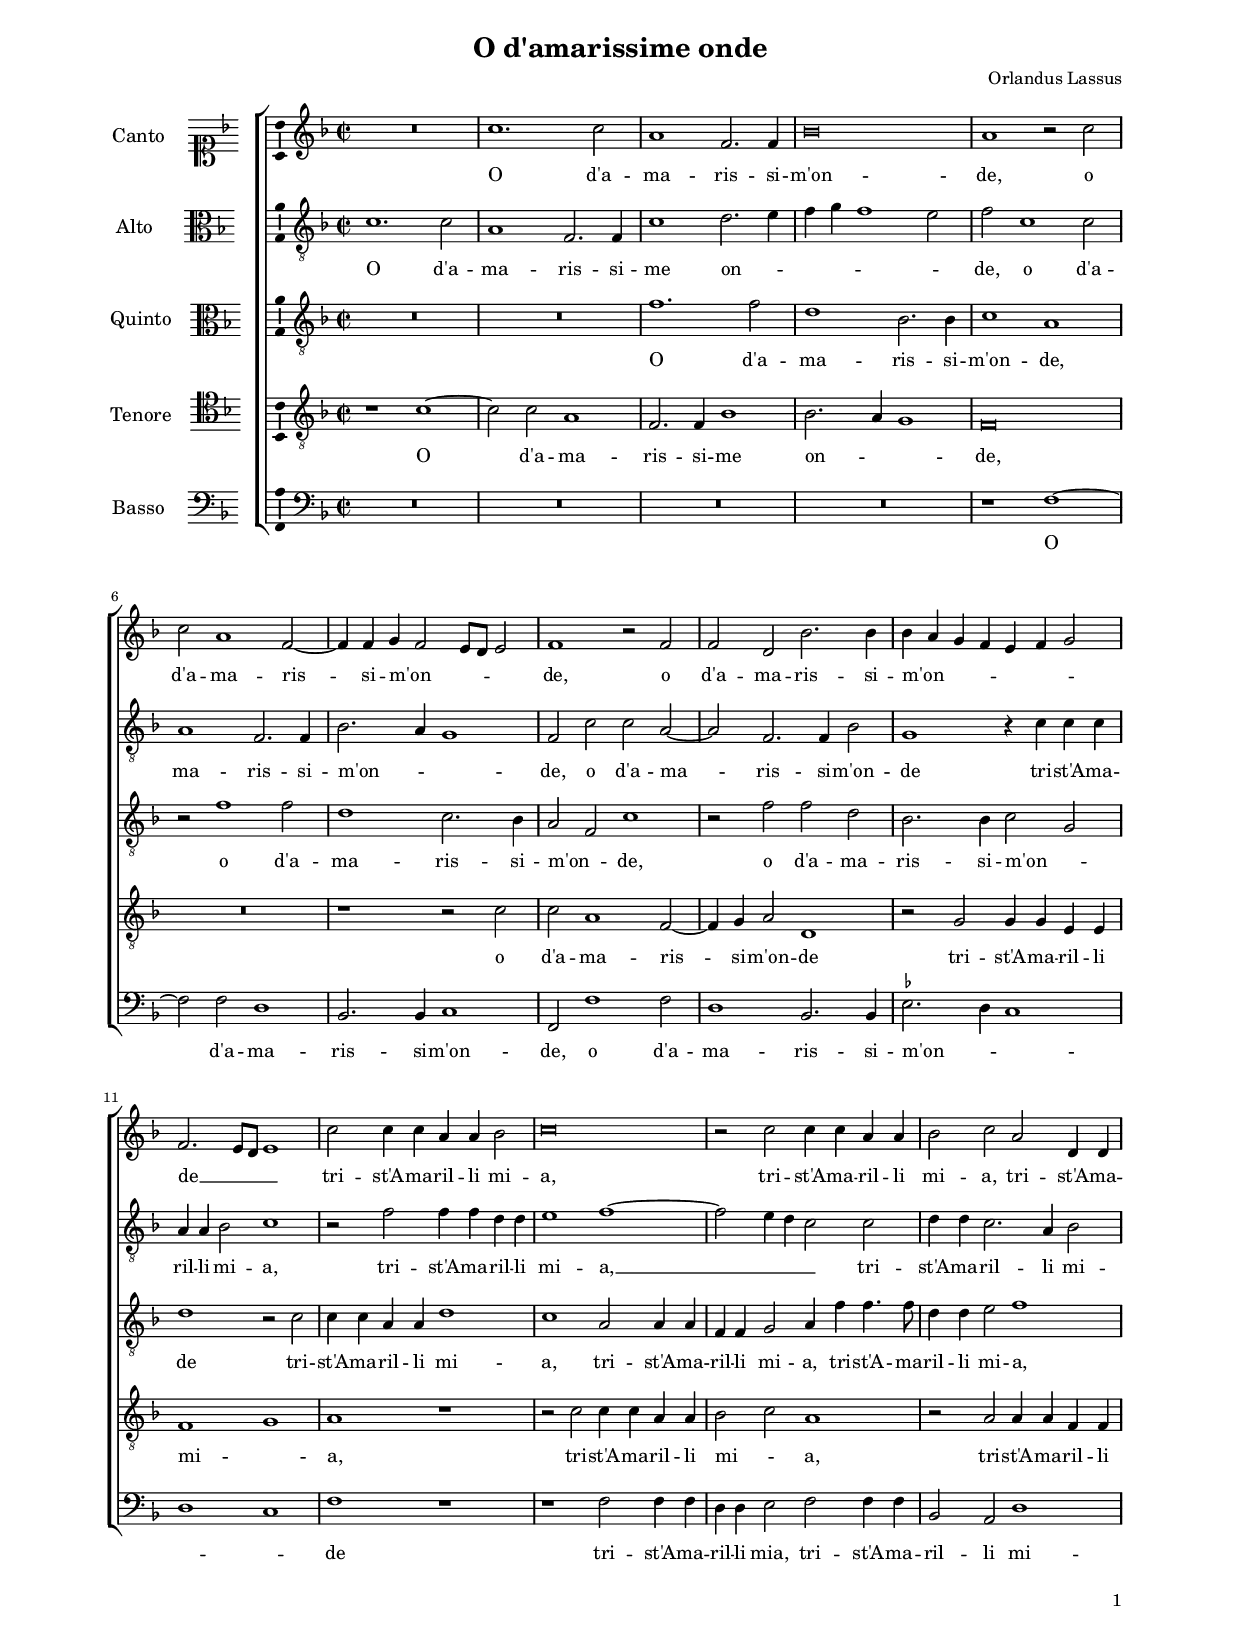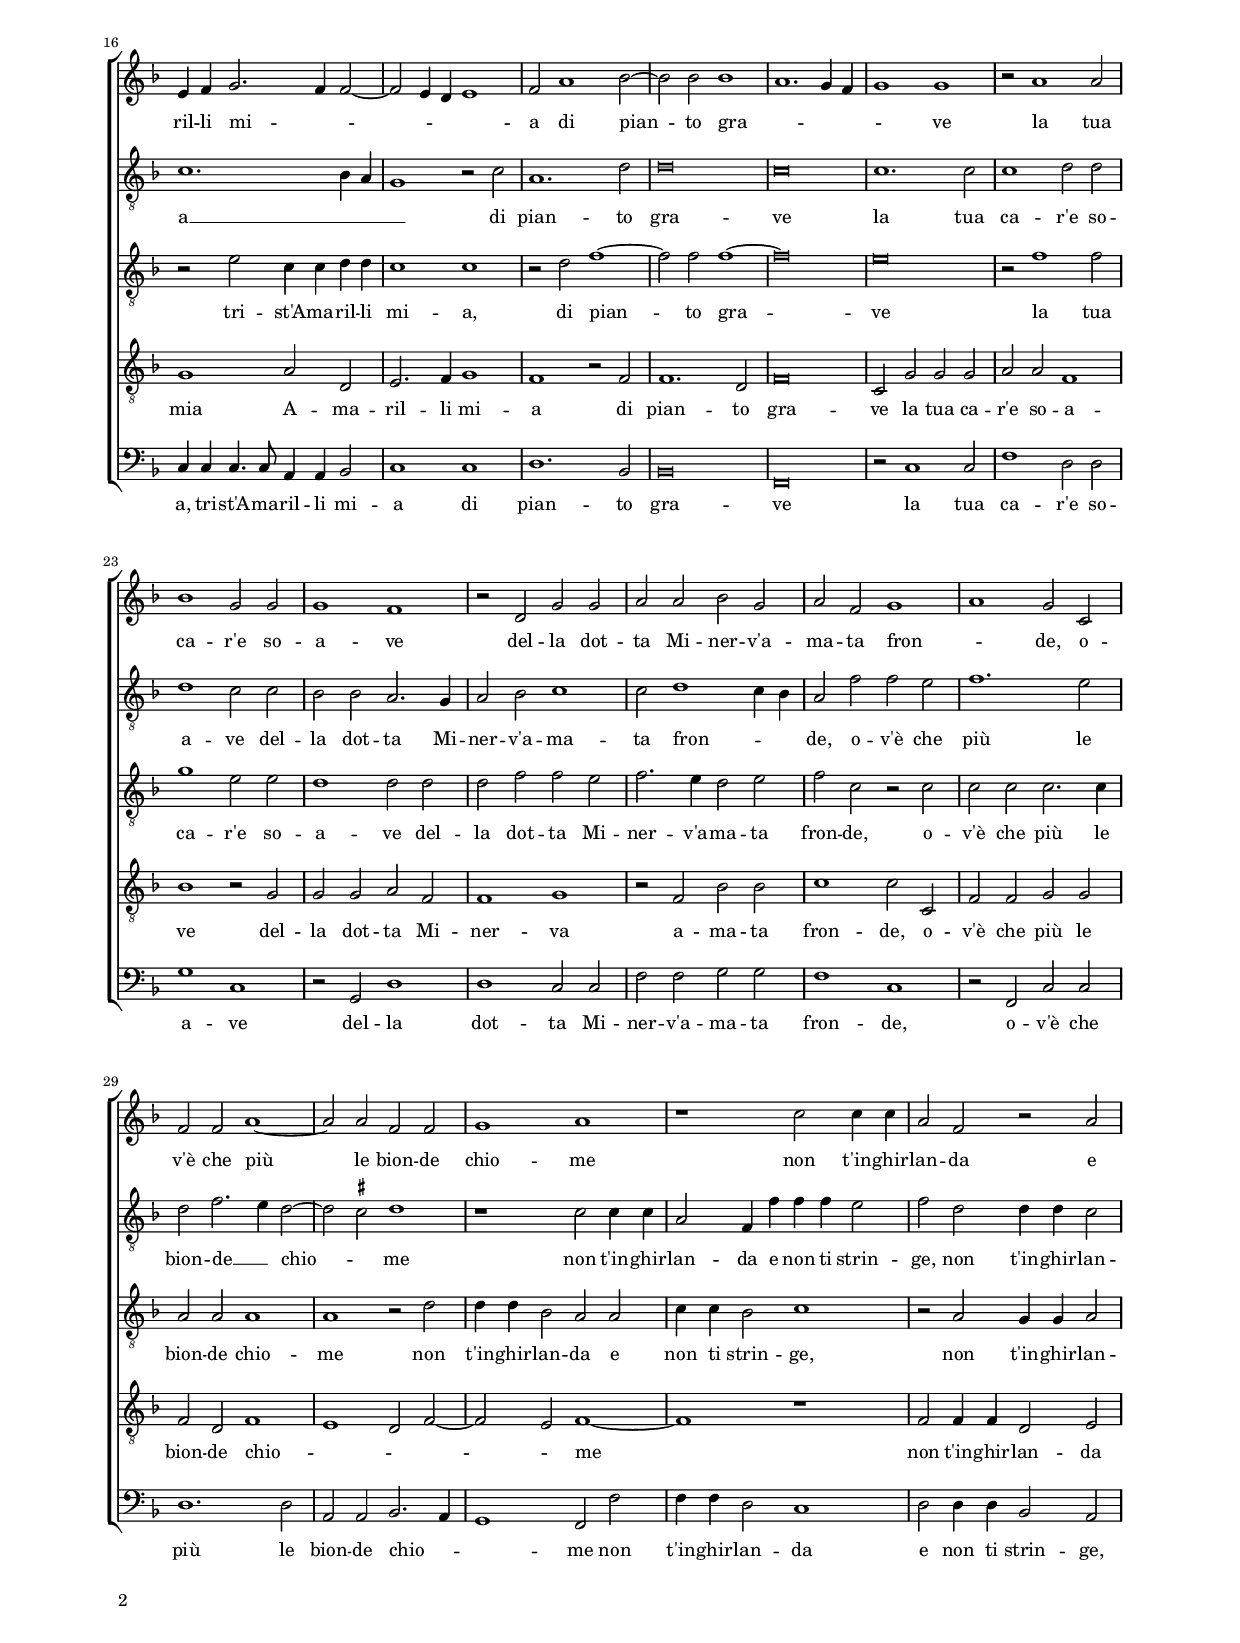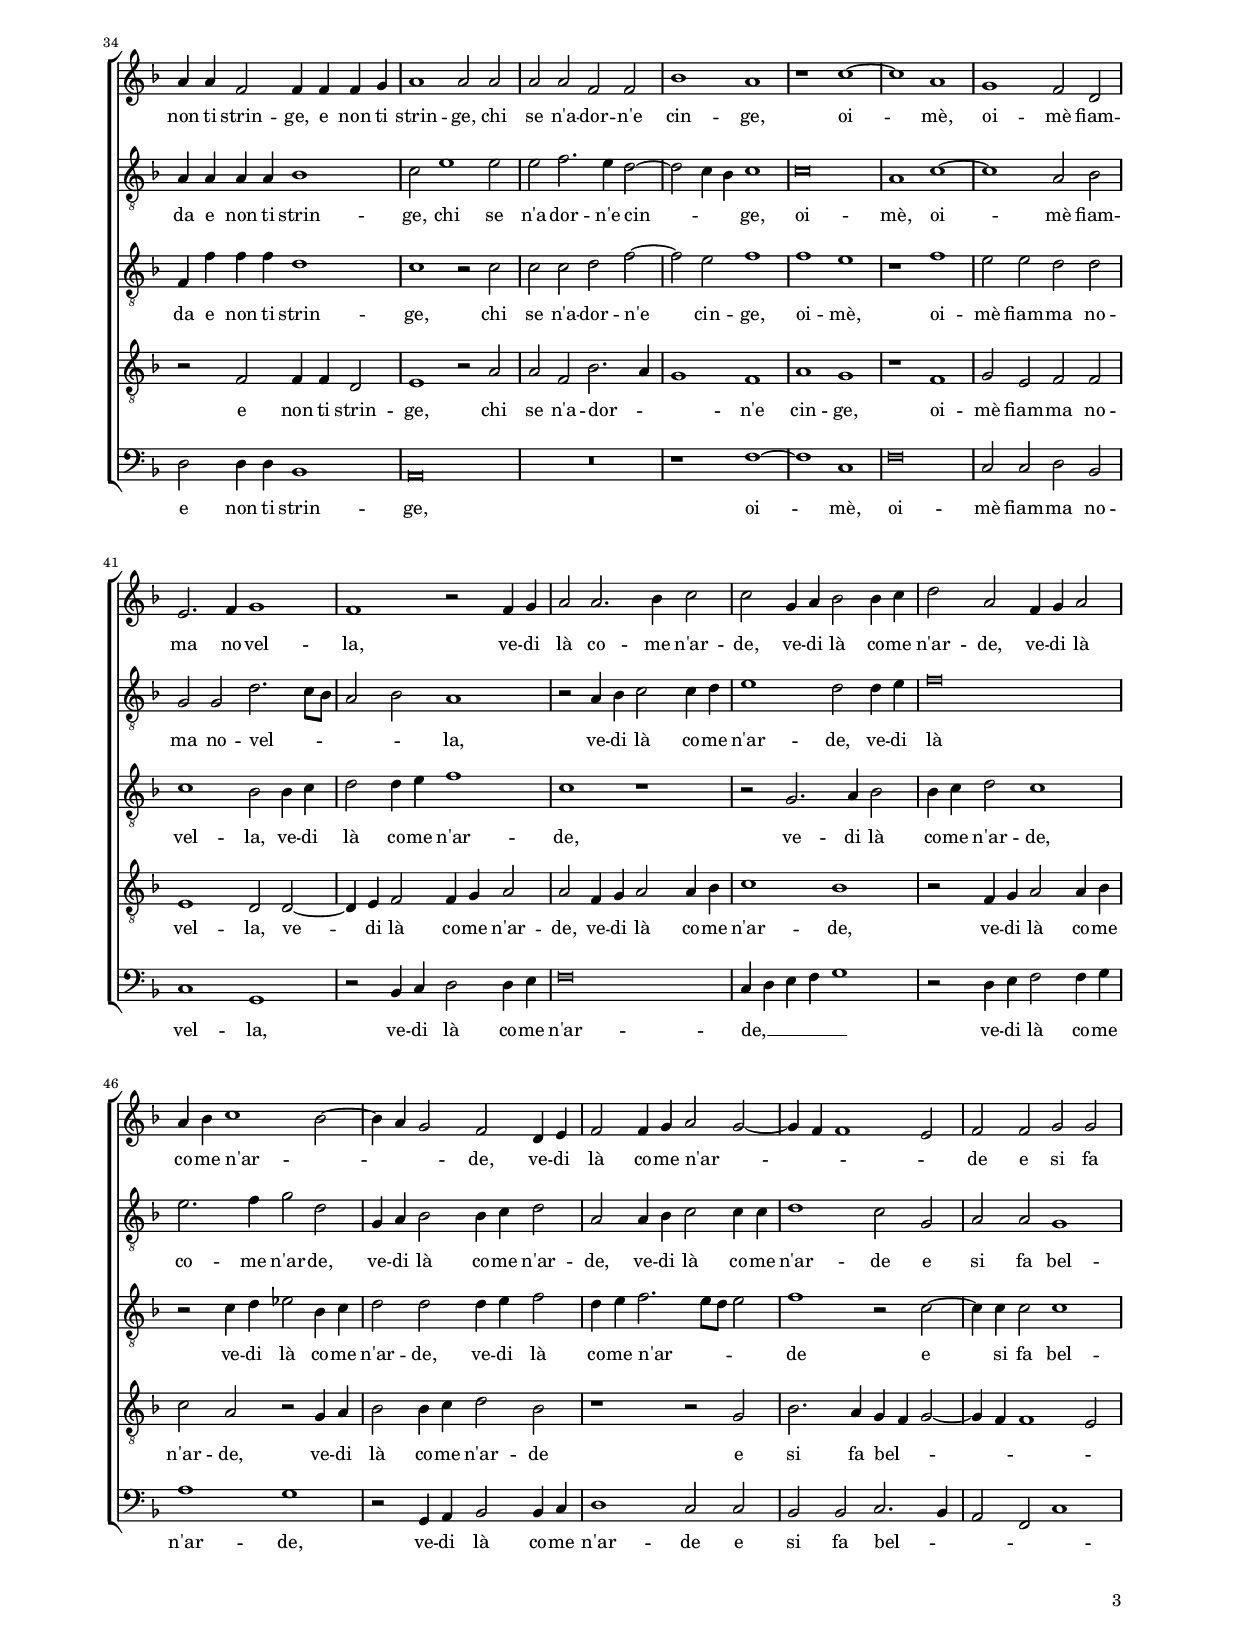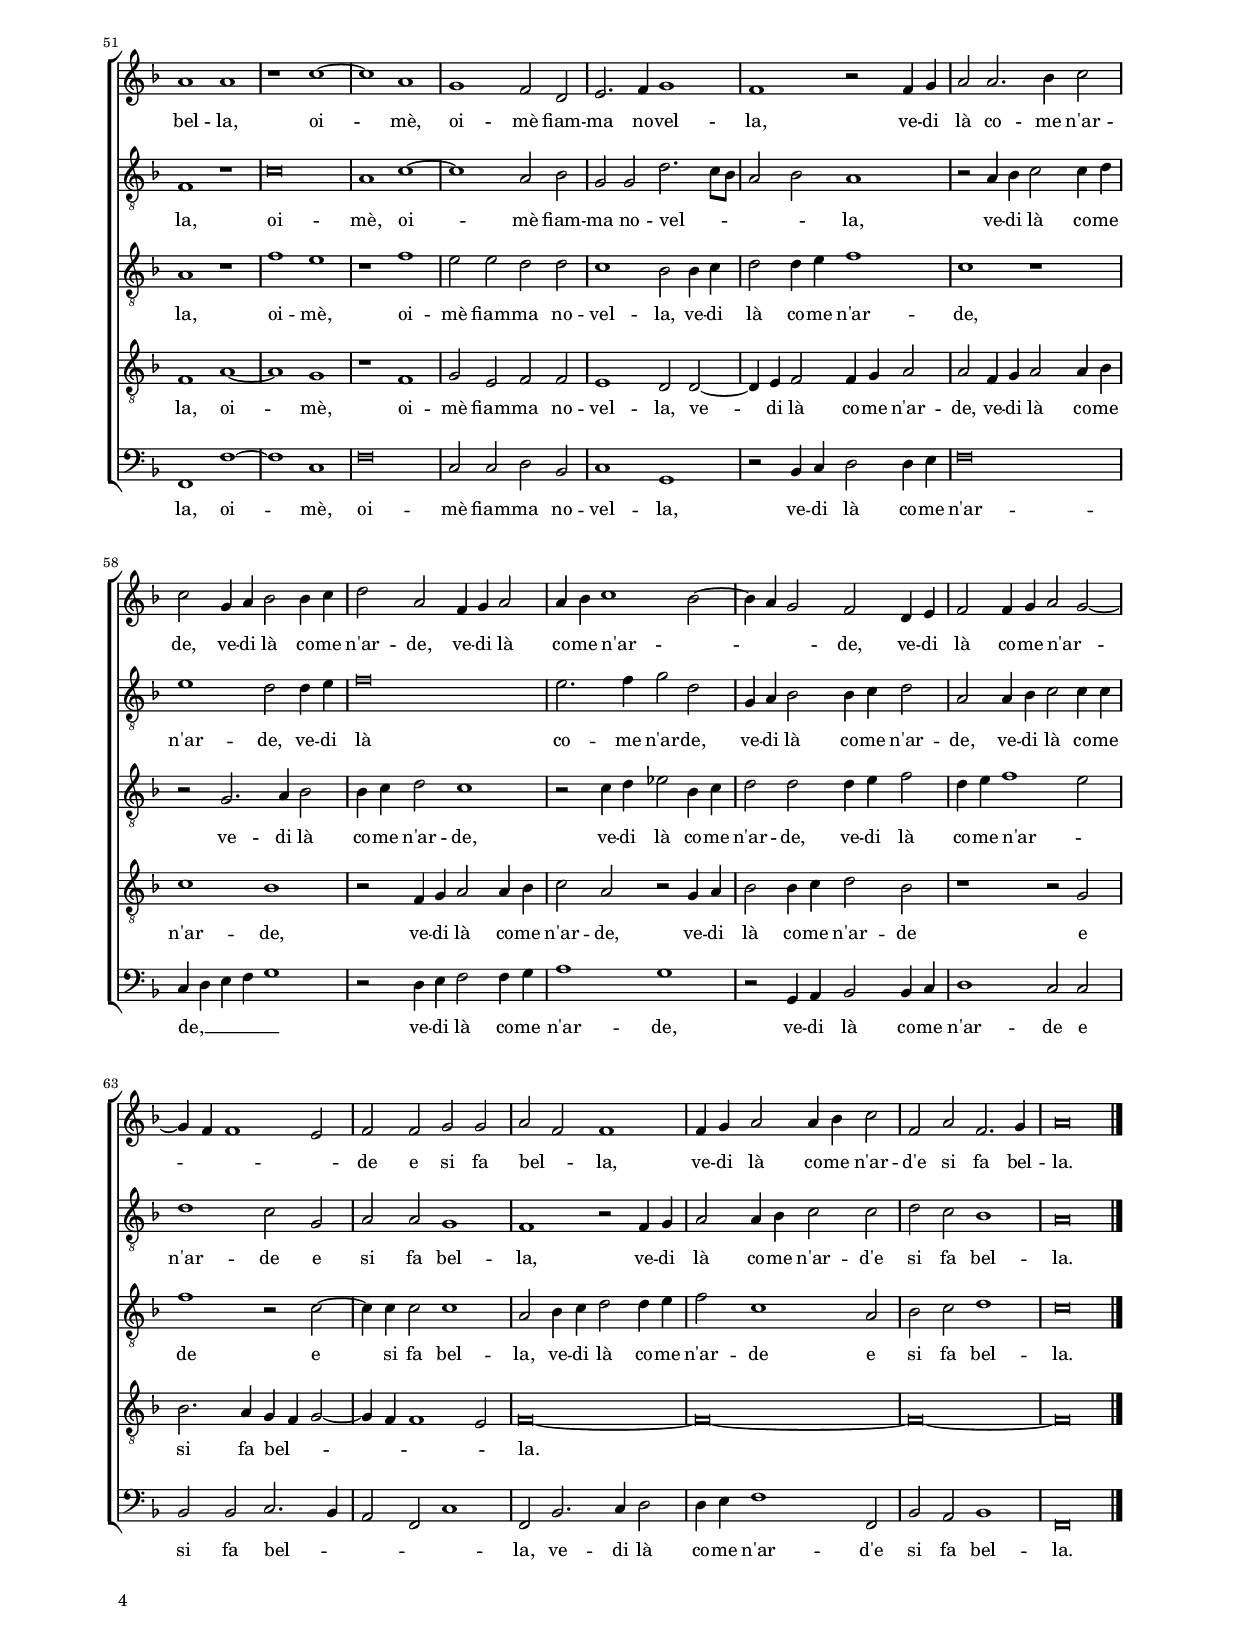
\header
{
  title="O d'amarissime onde"
  composer="Orlandus Lassus"
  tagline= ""
}

\version "2.24.1"
\language deutsch
#(set-global-staff-size 15)
% #(set-default-paper-size "letter")
#(ly:set-option 'point-and-click #f)


\paper
	{
	top-margin = 1.8 \cm
	bottom-margin = 1.2 \cm
	left-margin = 2 \cm
	right-margin = 2 \cm
	ragged-bottom = ##f
	ragged-last-bottom = ##f
	print-page-number = ##f
	system-system-spacing = #'((basic-distance . 16) (minimum-distance . 14) (padding . 5) (strechability . 150))
	oddFooterMarkup=\markup   \fill-line { "" \fromproperty #'page:page-number-string }
	evenFooterMarkup=\markup  \fill-line { \fromproperty #'page:page-number-string "" }
	last-bottom-spacing = #'((basic-distance . 12) (minimum-distance . 7) (padding . 4))
%	systems-per-page = 3
%	min-systems-per-page = 3
	markup-system-spacing.basic-distance = #12
	}

	
global = {
	\key f \major
	\time 2/2 \set Score.measureLength = #(ly:make-moment 2/1)
	\skip 1*2*68 \bar "|."
	}

	ficta = { \once \set suggestAccidentals = ##t }

	forget = #(define-music-function (music) (ly:music?) #{
		\accidentalStyle forget
		$music
		\accidentalStyle default
		#})


incipitcantus = \markup { \score {
	{
	\set Staff.instrumentName = \markup { \fontsize #1 "Canto" }
	\key f \major
	\clef soprano
	s4 \bar ""
	}
	\layout  {
	raggedright = ##t
	indent = 1.6 \cm
	line-width = 2.2\cm
	\context { \Staff \remove Time_signature_engraver }
	\override Staff.Clef.Y-extent = #'(0 . 0)
	}} \hspace #1 }

      
incipitaltus = \markup { \score {
	{
	\set Staff.instrumentName = \markup { \fontsize #1 "Alto" }
	\key f \major
	\clef alto
	s4 \bar ""
	}
	\layout  {
	raggedright = ##t
	indent = 1.6 \cm
	line-width = 2.2\cm
	\context { \Staff \remove Time_signature_engraver }
	\override Staff.Clef.Y-extent = #'(0 . 0)
	}} \hspace #1 }
      
      
incipitquintus = \markup { \score {
	{
	\set Staff.instrumentName = \markup { \fontsize #1 "Quinto" }
	\key f \major
	\clef alto
	s4 \bar ""
	}
	\layout  {
	raggedright = ##t
	indent = 1.6 \cm
	line-width = 2.2\cm
	\context { \Staff \remove Time_signature_engraver }
	\override Staff.Clef.Y-extent = #'(0 . 0)
	}} \hspace #1 }


incipittenor = \markup { \score {
	{
	\set Staff.instrumentName = \markup { \fontsize #1 "Tenore" }
	\key f \major
	\clef tenor
	s4 \bar ""
	}
	\layout  {
	raggedright = ##t
	indent = 1.6 \cm
	line-width = 2.2\cm
	\context { \Staff \remove Time_signature_engraver }
	\override Staff.Clef.Y-extent = #'(0 . 0)
	}} \hspace #1 }
      
      
incipitbassus = \markup { \score {
	{
	\set Staff.instrumentName = \markup { \fontsize #1 "Basso" }
	\key f \major
	\clef bass
	s4 \bar ""
	}
	\layout  {
	raggedright = ##t
	indent = 1.6 \cm
	line-width = 2.2\cm
	\context { \Staff \remove Time_signature_engraver }
	\override Staff.Clef.Y-extent = #'(0 . 0)
	}} \hspace #1 }


cantus =  \relative c''
	{
	R\breve
	c1. c2
	a1 f2. f4
	b\breve
%5
	a1 r2 c |
	c2 a1 f2~
	f4 f g f2 e8 d e2
	f1 r2 f
	f2 d b'2. b4
%10
	b4 a g f e f g2 |
	f2. e8 d e1
	c'2 c4 c a a b2
	c\breve
	r2 c c4 c a a
%15
	b2 c a d,4 d |
	e4 f g2. f4 f2~
	f2 e4 d e1
	f2 a1 b2~
	b2 b b1
%20
	a1. g4 f |
	g1 g
	r2 a1 a2
	b1 g2 g
	g1 f
%25
	r2 d g2 g |
	a2 a b g
	a2 f g1
	a1 g2 c,
	f2 f a1~
%30
	a2 a f f |
	g1 a
	r1 c2 c4 c
	a2 f r a
	a4 a f2 f4 f f g
%35
	a1 a2 a |
	a2 a f f
	b1 a
	r1 c~
	c1 a
%40
	g1 f2 d |
	e2. f4 g1
	f1 r2 f4 g
	a2 a2. b4 c2
	c2 g4 a b2 b4 c
%45
	d2 a f4 g a2 |
	a4 b c1 b2~
	b4 a g2 f d4 e
	f2 f4 g a2 g~
	g4 f f1 e2
%50
	f2 f g g |
	a1 a
	r1 c~
	c1 a
	g1 f2 d
%55
	e2. f4 g1 |
	f1 r2 f4 g
	a2 a2. b4 c2
	c2 g4 a b2 b4 c
	d2 a f4 g a2
%60
	a4 b c1 b2~ |
	b4 a g2 f d4 e
	f2 f4 g a2 g~
	g4 f f1 e2
	f2 f g g
%65
	a2 f f1 |
	f4 g a2 a4 b c2
	f,2 a f2. g4
	a\breve |
	}


altus =  \relative c'
	{
	c1. c2
	a1 f2. f4
	c'1 d2. e4
	f4 g f1 e2
%5
	f2 c1 c2 |
	a1 f2. f4
	b2. a4 g1
	f2 c' c a~
	a2 f2. f4 b2
%10
	g1 r4 c c c |
	a4 a b2 c1
	r2 f f4 f d d
	e1 f~
	f2 e4 d c2 c
%15
	d4 d c2. a4 b2 |
	c1. b4 a
	g1 r2 c
	a1. d2
	d\breve
%20
	c\breve |
	c1. c2
	c1 d2 d
	d1 c2 c
	b2 b a2. g4
%25
	a2 b c1 |
	c2 d1 c4 b
	a2 f' f e
	f1. e2
	d2 f2. e4 d2~
%30
	d2 \ficta cis d1 |
	r1 c2 c4 c
	a2 f4 f' f f e2
	f2 d d4 d c2
	a4 a a a b1
%35
	c2 e1 e2 |
	e2 f2. e4 d2~
	d2 c4 b c1
	c\breve
	a1 c~
%40
	c1 a2 b |
	g2 g d'2. c8 b
	a2 b a1
	r2 a4 b c2 c4 d
	e1 d2 d4 e
%45
	f\breve |
	e2. f4 g2 d
	g,4 a b2 b4 c d2
	a2 a4 b c2 c4 c
	d1 c2 g
%50
	a2 a g1 |
	f1 r
	c'\breve
	a1 c~
	c1 a2 b
%55
	g2 g d'2. c8 b |
	a2 b a1
	r2 a4 b c2 c4 d
	e1 d2 d4 e
	f\breve
%60
	e2. f4 g2 d |
	g,4 a b2 b4 c d2
	a2 a4 b c2 c4 c
	d1 c2 g
	a2 a g1
%65
	f1 r2 f4 g |
	a2 a4 b c2 c
	d2 c b1
	a\breve |
	}


quintus =  \relative c'
	{
	R\breve
	R\breve
	f1. f2
	d1 b2. b4
%5
	c1 a |
	r2 f'1 f2
	d1 c2. b4
	a2 f c'1
	r2 f f d
%10
	b2. b4 c2 g |
	d'1 r2 c
	c4 c a a d1
	c1 a2 a4 a
	f4 f g2 a4 f' f4. f8
%15
	d4 d e2 f1 |
	r2 e c4 c d d
	c1 c
	r2 d f1~
	f2 f f1~
%20
	f\breve |
	e\breve
	r2 f1 f2
	g1 e2 e
	d1 d2 d
%25
	d2 f f e |
	f2. e4 d2 e
	f2 c r c
	c2 c c2. c4
	a2 a a1
%30
	a1 r2 d |
	d4 d b2 a a
	c4 c b2 c1
	r2 a g4 g a2
	f4 f' f f d1
%35
	c1 r2 c |
	c2 c d f~
	f2 e f1
	f1 e
	r1 f
%40
	e2 e d d |
	c1 b2 b4 c
	d2 d4 e f1
	c1 r
	r2 g2. a4 b2
%45
	b4 c d2 c1 |
	r2 c4 d es2 b4 c
	d2 d d4 e f2
	d4 e f2. e8 d e2
	f1 r2 c~
%50
	c4 c c2 c1 |
	a1 r
	f'1 e
	r1 f
	e2 e d d
%55
	c1 b2 b4 c |
	d2 d4 e f1
	c1 r
	r2 g2. a4 b2
	b4 c d2 c1
%60
	r2 c4 d es2 b4 c |
	d2 d d4 e f2
	d4 e f1 e2
	f1 r2 c~
	c4 c c2 c1
%65
	a2 b4 c d2 d4 e |
	f2 c1 a2
	b2 c d1
	c\breve |
	}


tenor  =  \relative c'
	{
	r1 c~
	c2 c a1
	f2. f4 b1
	b2. a4 g1
%5
	f\breve |
	R\breve
	r1 r2 c'
	c2 a1 f2~
	f4 g a2 d,1
%10
	r2 g g4 g e e |
	f1 g
	a1 r
	r2 c c4 c a a
	b2 c a1
%15
	r2 a a4 a f f |
	g1 a2 d,
	e2. f4 g1
	f1 r2 f
	f1. d2
%20
	f\breve |
	c2 g' g g
	a2 a f1
	b1 r2 g
	g2 g a f
%25
	f1 g |
	r2 f b b
	c1 c2 c,
	f2 f g g
	f2 d f1
%30
	e1 d2 f~ |
	f2 e f1~
	f1 r
	f2 f4 f d2 e
	r2 f f4 f d2
%35
	e1 r2 a |
	a2 f b2. a4
	g1 f
	a1 g
	r1 f
%40
	g2 e f f |
	e1 d2 d~
	d4 e f2 f4 g a2
	a2 f4 g a2 a4 b
	c1 b
%45
	r2 f4 g a2 a4 b |
	c2 a r g4 a
	b2 b4 c d2 b
	r1 r2 g
	b2. a4 g f g2~
%50
	g4 f f1 e2 |
	f1 a~
	a1 g
	r1 f
	g2 e f f
%55
	e1 d2 d~ |
	d4 e f2  f4 g a2
	a2 f4 g a2 a4 b
	c1 b
	r2 f4 g a2 a4 b
%60
	c2 a r g4 a |
	b2 b4 c d2 b
	r1 r2 g
	b2. a4 g f g2~
	g4 f f1 e2
%65
	f\breve~ |
	f\breve~
	f\breve~
	f\breve |
	}


bassus  =  \relative c
	{
	R\breve
	R\breve
	R\breve
	R\breve
%5
	r1 f~ |
	f2 f d1
	b2. b4 c1
	f,2 f'1 f2
	d1 b2. b4
%10
	\ficta es2. d4 c1 |
	d1 c
	f1 r
	r1 f2 f4 f
	d4 d e2 f f4 f
%15
	b,2 a d1 |
	c4 c c4. c8 a4 a b2
	c1 c
	d1. b2
	b\breve
%20
	f\breve |
	r2 c'1 c2
	f1 d2 d
	g1 c,
	r2 g d'1
%25
	d1 c2 c |
	f2 f g g
	f1 c
	r2 f, c' c
	d1. d2
%30
	a2 a b2. a4 |
	g1 f2 f'
	f4 f d2 c1
	d2 d4 d b2 a
	d2 d4 d b1
%35
	a\breve |
	R\breve
	r1 f'~
	f1 c
	f\breve
%40
	c2 c d b |
	c1 g
	r2 b4 c d2 d4 e
	f\breve
	c4 d e f g1
%45
	r2 d4 e f2 f4 g |
	a1 g
	r2 g,4 a b2 b4 c
	d1 c2 c
	b2 b c2. b4
%50
	a2 f c'1 |
	f,1 f'~
	f1 c
	f\breve
	c2 c d b
%55
	c1 g |
	r2 b4 c d2 d4 e
	f\breve
	c4 d e f g1
	r2 d4 e f2 f4 g
%60
	a1 g |
	r2 g,4 a b2 b4 c
	d1 c2 c
	b2 b c2. b4
	a2 f c'1
%65
	f,2 b2. c4 d2 |
	d4 e f1 f,2
	b2 a b1
	f\breve |
	}


lyricscantus = \lyricmode {
	O d'a -- ma -- ris -- si -- m'on -- de,
	o d'a -- ma -- ris -- si -- m'on -- _ _ _ _ de,
	o d'a -- ma -- ris -- si -- m'on -- _ _ _ _ _ _ de __ _ _ _
	tri -- st'A -- ma -- ril -- li mi -- a,
	tri -- st'A -- ma -- ril -- li mi -- a,
	tri -- st'A -- ma -- ril -- li mi -- _ _ _ _ _ a
	di pian -- to gra -- _ _ _ _ ve
	la tua ca -- r'e so -- a -- ve
	del -- la dot -- ta Mi -- ner -- v'a -- ma -- ta fron -- _ de,
	o -- v'è che più le bion -- de chio -- me
	non t'in -- ghir -- lan -- da e non ti strin -- ge,
	e non ti strin -- ge,
	chi se n'a -- dor -- n'e cin -- ge,
	oi -- mè, oi -- mè fiam -- ma no -- vel -- la,
	ve -- di là co -- me n'ar -- de,
	ve -- di là co -- me n'ar -- de,
	ve -- di là co -- me n'ar -- _ _ _ de,
	ve -- di là co -- me n'ar -- _ _ _ _ de
	e si fa bel -- la,
	oi -- mè, oi -- mè fiam -- ma no -- vel -- la,
	ve -- di là co -- me n'ar -- de,
	ve -- di là co -- me n'ar -- de,
	ve -- di là co -- me n'ar -- _ _ _ de,
	ve -- di là co -- me n'ar -- _ _ _ _ de
	e si fa bel -- _ la,
	ve -- di là co -- me n'ar -- d'e si fa bel -- la.
	}


lyricsaltus = \lyricmode {
	O d'a -- ma -- ris -- si -- me on -- _ _ _ _ _ de,
	o d'a -- ma -- ris -- si -- m'on -- _ _ de,
	o d'a -- ma -- ris -- si -- m'on -- de
	tri -- st'A -- ma -- ril -- li mi -- a,
	tri -- st'A -- ma -- ril -- li mi -- a, __ _ _ _
	tri -- st'A -- ma -- ril -- li mi -- a __ _ _ _
	di pian -- to gra -- ve
	la tua ca -- r'e so -- a -- ve
	del -- la dot -- ta Mi -- ner -- v'a -- ma -- ta fron -- _ _ de,
	o -- v'è che più le bion -- de __ _ chio -- _ me
	non t'in -- ghir -- lan -- da e non ti strin -- ge,
	non t'in -- ghir -- lan -- da e non ti strin -- ge,
	chi se n'a -- dor -- n'e cin -- _ _ ge,
	oi -- mè, oi -- mè fiam -- ma no -- vel -- _ _ _ _ la,
	ve -- di là co -- me n'ar -- de,
	ve -- di là co -- me n'ar -- de,
	ve -- di là co -- me n'ar -- de,
	ve -- di là co -- me n'ar -- de
	e si fa bel -- la,
	oi -- mè, oi -- mè fiam -- ma no -- vel -- _ _ _ _ la,
	ve -- di là co -- me n'ar -- de,
	ve -- di là co -- me n'ar -- de,
	ve -- di là co -- me n'ar -- de,
	ve -- di là co -- me n'ar -- de
	e si fa bel -- la,
	ve -- di là co -- me n'ar -- d'e si fa bel -- la.
	}


lyricsquintus = \lyricmode {
	O d'a -- ma -- ris -- si -- m'on -- de,
	o d'a -- ma -- ris -- si -- m'on -- _ de,
	o d'a -- ma -- ris -- si -- m'on -- _ de
	tri -- st'A -- ma -- ril -- li mi -- a,
	tri -- st'A -- ma -- ril -- li mi -- a,
	tri -- st'A -- ma -- ril -- li mi -- a,
	tri -- st'A -- ma -- ril -- li mi -- a,
	di pian -- to gra -- ve
	la tua ca -- r'e so -- a -- ve
	del -- la dot -- ta Mi -- ner -- v'a -- ma -- ta fron -- de,
	o -- v'è che più le bion -- de chio -- me
	non t'in -- ghir -- lan -- da e non ti strin -- ge,
	non t'in -- ghir -- lan -- da e non ti strin -- ge,
	chi se n'a -- dor -- n'e cin -- ge,
	oi -- mè, oi -- mè fiam -- ma no -- vel -- la,
	ve -- di là co -- me n'ar -- de,
	ve -- di là co -- me n'ar -- de,
	ve -- di là co -- me n'ar -- de,
	ve -- di là co -- me n'ar -- _ _ _ de
	e si fa bel -- la,
	oi -- mè, oi -- mè fiam -- ma no -- vel -- la,
	ve -- di là co -- me n'ar -- de,
	ve -- di là co -- me n'ar -- de,
	ve -- di là co -- me n'ar -- de,
	ve -- di là co -- me n'ar -- _ de
	e si fa bel -- la,
	ve -- di là co -- me n'ar -- de e si fa bel -- la.
	}


lyricstenor = \lyricmode {
	O d'a -- ma -- ris -- si -- me on -- _ _ de,
	o d'a -- ma -- ris -- si -- m'on -- de
	tri -- st'A -- ma -- ril -- li mi -- _ a,
	tri -- st'A -- ma -- ril -- li mi -- _ a,
	tri -- st'A -- ma -- ril -- li mia
	A -- ma -- ril -- li mi -- a
	di pian -- to gra -- ve
	la tua ca -- r'e so -- a -- ve
	del -- la dot -- ta Mi -- ner -- va a -- ma -- ta fron -- de,
	o -- v'è che più le bion -- de chio -- _ _ _ _ me
	non t'in -- ghir -- lan -- da e non ti strin -- ge,
	chi se n'a -- dor -- _ _ n'e cin -- ge,
	oi -- mè fiam -- ma no -- vel -- la,
	ve -- di là co -- me n'ar -- de,
	ve -- di là co -- me n'ar -- de,
	ve -- di là co -- me n'ar -- de,
	ve -- di là co -- me n'ar -- de
	e si fa bel -- _ _ _ _ _ la,
	oi -- mè, oi -- mè fiam -- ma no -- vel -- la,
	ve -- di là co -- me n'ar -- de,
	ve -- di là co -- me n'ar -- de,
	ve -- di là co -- me n'ar -- de,
	ve -- di là co -- me n'ar -- de
	e si fa bel -- _ _ _ _ _ la.
	}


lyricsbassus = \lyricmode {
	O d'a -- ma -- ris -- si -- m'on -- de,
	o d'a -- ma -- ris -- si -- m'on -- _ _ _ _ de
	tri -- st'A -- ma -- ril -- li mia,
	tri -- st'A -- ma -- ril -- li mi -- a,
	tri -- st'A -- ma -- ril -- li mi -- a
	di pian -- to gra -- ve
	la tua ca -- r'e so -- a -- ve
	del -- la dot -- ta Mi -- ner -- v'a -- ma -- ta fron -- de,
	o -- v'è che più le bion -- de chio -- _ _ me
	non t'in -- ghir -- lan -- da e non ti strin -- ge,
	e non ti strin -- ge,
	oi -- mè, oi -- mè fiam -- ma no -- vel -- la,
	ve -- di là co -- me n'ar -- de, __ _ _ _ _
	ve -- di là co -- me n'ar -- de,
	ve -- di là co -- me n'ar -- de
	e si fa bel -- _ _ _ _ la,
	oi -- mè, oi -- mè fiam -- ma no -- vel -- la,
	ve -- di là co -- me n'ar -- de, __ _ _ _ _
	ve -- di là co -- me n'ar -- de,
	ve -- di là co -- me n'ar -- de
	e si fa bel -- _ _ _ _ la,
	ve -- di là co -- me n'ar -- d'e si fa bel -- la.
	}


\score
{  
	\transpose c c {
	\new ChoirStaff \with { \override StaffGrouper.staff-staff-spacing.basic-distance = #12 }
	<<

	\new Staff << \global
	\new Voice="v1" {
		\set Staff.instrumentName=\incipitcantus
%		\set Staff.instrumentName= "S"
		\set Staff.midiInstrument = "reed organ"
		\clef violin
		\cantus }
	\new Lyrics \lyricsto "v1" {\lyricscantus }
	>>


	\new Staff << \global
	\new Voice="v2" {
		\set Staff.instrumentName=\incipitaltus
%		\set Staff.instrumentName= "A"
		\set Staff.midiInstrument = "reed organ"
		\clef "G_8" 
		\altus}
	\new Lyrics \lyricsto "v2" {\lyricsaltus }
	>>


	\new Staff << \global
	\new Voice="v5" {
		\set Staff.instrumentName=\incipitquintus
%		\set Staff.instrumentName= "Q"
		\set Staff.midiInstrument = "reed organ"
		\clef "G_8"
		\quintus}
	\new Lyrics \lyricsto "v5" {\lyricsquintus }
	>>
	

	\new Staff << \global
	\new Voice="v3" {
		\set Staff.instrumentName=\incipittenor
%		\set Staff.instrumentName= "T"
		\set Staff.midiInstrument = "reed organ"
		\clef "G_8"
		\tenor }
	\new Lyrics \lyricsto "v3" {\lyricstenor }
	>>


	\new Staff << \global
	\new Voice="v4" {
		\set Staff.instrumentName=\incipitbassus
%		\set Staff.instrumentName= "B"
		\set Staff.midiInstrument = "reed organ"
		\clef bass 
		\bassus }
	\new Lyrics \lyricsto "v4" {\lyricsbassus}
	>>

	>>
	} % transpose

	\layout
	{
	indent = 2.5\cm
	\context { \Lyrics \override VerticalAxisGroup.nonstaff-relatedstaff-spacing.padding = #1.4 }
%	\context { \Lyrics \override LyricText.font-size = #1 }
	\context { \Staff \override TimeSignature.break-visibility = #end-of-line-invisible }
	\context { \Staff \consists Ambitus_engraver }
	\context { \Score \override BarNumber.padding = #2 }
	\context { \Voice \override NoteHead.style = #'baroque }
	}

\midi
	{
	\tempo 2 = 90
	}

}


% EOF
